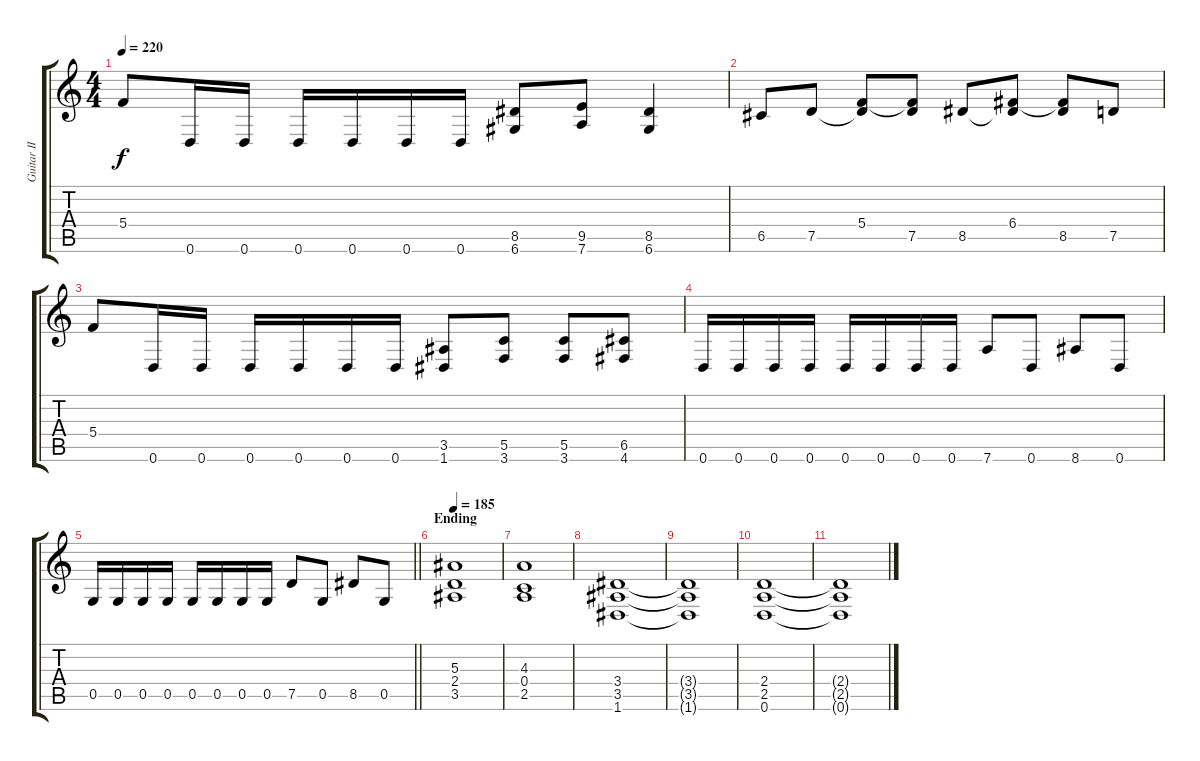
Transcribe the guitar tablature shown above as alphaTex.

\track ("Guitar II" "Guitar II") {instrument distortionguitar}
\staff {score tabs}
\tuning (D4 A3 F3 C3 G2 D2) {hide}
\ts (4 4)
\tempo 220
\clef g2
\ks c
5.4.8{dy f} 0.6.16 0.6.16 0.6.16 0.6.16 0.6.16 0.6.16 (8.5 6.6).8 (9.5 7.6).8 (8.5 6.6).4 |
6.5.8 7.5.8 (5.4 7.5{t}).8 (5.4{t} 7.5).8 8.5.8 (6.4 8.5{t}).8 (6.4{t} 8.5).8 7.5.8 |
5.4.8 0.6.16 0.6.16 0.6.16 0.6.16 0.6.16 0.6.16 (3.5 1.6).8 (5.5 3.6).8 (5.5 3.6).8 (6.5 4.6).8 |
0.6.16 0.6.16 0.6.16 0.6.16 0.6.16 0.6.16 0.6.16 0.6.16 7.6.8 0.6.8 8.6.8 0.6.8 |
\barLineRight lightlight
0.5.16 0.5.16 0.5.16 0.5.16 0.5.16 0.5.16 0.5.16 0.5.16 7.5.8 0.5.8 8.5.8 0.5.8 |
\section ("" "Ending")
\tempo 185
(5.3 2.4 3.5).1 |
(4.3 0.4 2.5).1 |
(3.4 3.5 1.6).1 |
(3.4{t} 3.5{t} 1.6{t}).1 |
(2.4 2.5 0.6).1 |
(2.4{t} 2.5{t} 0.6{t}).1
